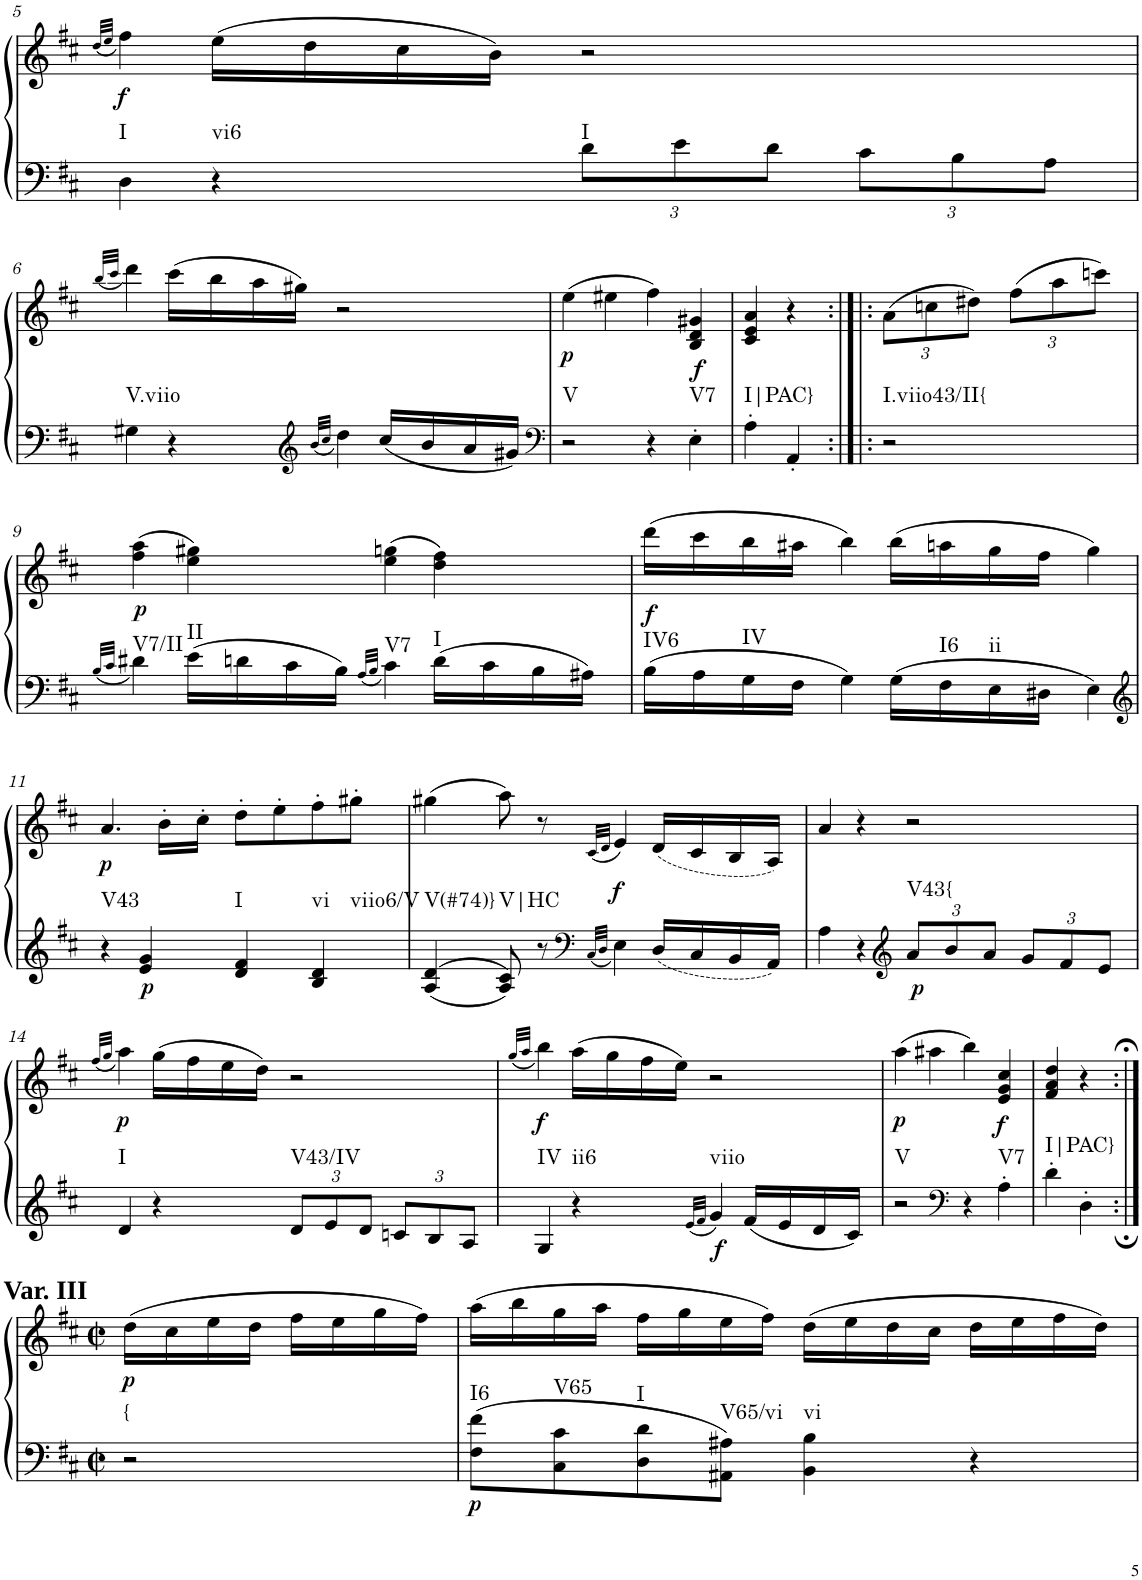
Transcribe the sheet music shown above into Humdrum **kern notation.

**kern	**kern	**dynam	**harte
*part1	*part1	*part1	*part1
*staff2	*staff1	*staff1/2	*
*I"unbenannt2	*	*	*
!!LO:PB:g=z
*clefF4	*clefG2	*	*
*k[f#c#]	*k[f#c#]	*	*
*M2/2	*M2/2	*	*
*met(c|)	*met(c|)	*	*
=5	=5	=5	=5
.	(32qdd/LLL	.	.
.	32qee/JJJ	.	.
!	!	!LO:DY:b	!LO:H:kt=I
4D\	4ff#\)	f	N
!	!	!	!LO:H:kt=vi6
4r	(16ee\LL	.	N
.	16dd\	.	.
.	16cc#\	.	.
.	16b\JJ)	.	.
*Xbrackettup	*	*	*
!	!	!	!LO:H:kt=I
12d\L	2r	.	N
12e\	.	.	.
12d\J	.	.	.
12c#\L	.	.	.
12B\	.	.	.
12A\J	.	.	.
!!LO:LB:g=z
=6	=6	=6	=6
.	(32qbb/LLL	.	.
.	32qccc#/JJJ	.	.
!	!	!	!LO:H:kt=V.viio
4G#X\	4ddd\)	.	N
4r	(16ccc#\LL	.	.
.	16bb\	.	.
.	16aa\	.	.
.	16gg#X\JJ)	.	.
*clefG2	*	*	*
32qb/LLL	.	.	.
32qcc#/JJJ	.	.	.
4dd\	2r	.	.
16cc#/LL	.	.	.
16b/	.	.	.
16a/	.	.	.
16g#X/JJ	.	.	.
=7	=7	=7	=7
*clefF4	*	*	*
!	!	!LO:DY:b	!LO:H:kt=V
2r	(4ee\	p	N
.	4ee#X\	.	.
4r	4ff#\)	.	.
!	!	!LO:DY:b	!LO:H:kt=V7
4E'\	4B/ 4d/ 4g#X/	f	N
=8	=8	=8	=8
!	!	!	!LO:H:kt=I|PAC}
4A'\	4c#/ 4e/ 4a/	.	N
4AA'/	4r	.	.
=8X1:|!|:	=8X1:|!|:	=8X1:|!|:	=8X1:|!|:
*	*Xbrackettup	*	*
!	!	!	!LO:H:kt=I.viio43/II{
2r	(12a\L	.	N
.	12ccn\	.	.
.	12dd#X\J)	.	.
.	(12ff#\L	.	.
.	12aa\	.	.
.	12cccn\J)	.	.
!!LO:LB:g=z
=9	=9	=9	=9
32qB/LLL	.	.	.
32qc#/JJJ	.	.	.
!	!	!LO:DY:b	!LO:H:kt=V7/II
4d#X\	(4ff#\ 4aa\	p	N
!	!	!	!LO:H:kt=II
16e\LL	4ee\ 4gg#X\)	.	N
16dn\	.	.	.
16c#\	.	.	.
16B\JJ	.	.	.
32qA/LLL	.	.	.
32qB/JJJ	.	.	.
!	!	!	!LO:H:kt=V7
4c#\	(4ee\ 4ggn\	.	N
!	!	!	!LO:H:kt=I
16d\LL	4dd\ 4ff#\)	.	N
16c#\	.	.	.
16B\	.	.	.
16A#X\JJ	.	.	.
=10	=10	=10	=10
!	!	!LO:DY:b	!LO:H:kt=IV6
16B\LL	(16ddd\LL	f	N
16A\	16ccc#\	.	.
!	!	!	!LO:H:kt=IV
16G\	16bb\	.	N
16F#\JJ	16aa#X\JJ	.	.
4G\	4bb\)	.	.
16G\LL	(16bb\LL	.	.
!	!	!	!LO:H:kt=I6
16F#\	16aan\	.	N
!	!	!	!LO:H:kt=ii
16E\	16gg\	.	N
16D#X\JJ	16ff#\JJ	.	.
4E\	4gg\)	.	.
!!LO:LB:g=z
=11	=11	=11	=11
*clefG2	*	*	*
!	!	!LO:DY:b	!LO:H:kt=V43
4r	4.a/	p	N
!	!	!LO:DY:b=2	!
4e/ 4g/	.	p	.
.	16b'\LL	.	.
.	16cc#'\JJ	.	.
!	!	!	!LO:H:kt=I
4d/ 4f#/	8dd'\L	.	N
.	8ee'\	.	.
!	!	!	!LO:H:n=1:kt=vi
!	!	!	!LO:H:n=2:kt=viio6/V
4B/ 4d/	8ff#'\	.	N N
.	8gg#X'\J	.	.
=12	=12	=12	=12
!	!	!	!LO:H:kt=V(#74)}
4A/ 4d/	(4gg#X\	.	N
!	!	!	!LO:H:kt=V|HC
8A/ 8c#/	8aa\)	.	N
8r	8r	.	.
*clefF4	*	*	*
32qC#/LLL	(32qc#/LLL	.	.
32qD/JJJ	32qd/JJJ	.	.
!	!	!LO:DY:b	!
4E\	4e/)	f	.
16D/LL	(16d/LL	.	.
16C#/	16c#/	.	.
16BB/	16B/	.	.
16AA/JJ	16A/JJ)	.	.
=13	=13	=13	=13
4A\	4a/	.	.
4r	4r	.	.
*clefG2	*	*	*
!	!	!LO:DY:b=2	!LO:H:kt=V43{
12a/L	2r	p	N
12b/	.	.	.
12a/J	.	.	.
12g/L	.	.	.
12f#/	.	.	.
12e/J	.	.	.
!!LO:LB:g=z
=14	=14	=14	=14
.	(32qff#/LLL	.	.
.	32qgg/JJJ	.	.
!	!	!LO:DY:b	!LO:H:kt=I
4d/	4aa\)	p	N
4r	(16gg\LL	.	.
.	16ff#\	.	.
.	16ee\	.	.
.	16dd\JJ)	.	.
!	!	!	!LO:H:kt=V43/IV
12d/L	2r	.	N
12e/	.	.	.
12d/J	.	.	.
12cn/L	.	.	.
12B/	.	.	.
12A/J	.	.	.
=15	=15	=15	=15
.	(32qgg/LLL	.	.
.	32qaa/JJJ	.	.
!	!	!LO:DY:b	!LO:H:kt=IV
4G/	4bb\)	f	N
!	!	!	!LO:H:kt=ii6
4r	(16aa\LL	.	N
.	16gg\	.	.
.	16ff#\	.	.
.	16ee\JJ)	.	.
32qe/LLL	.	.	.
32qf#/JJJ	.	.	.
!	!	!LO:DY:b=2	!LO:H:kt=viio
4g/	2r	f	N
16f#/LL	.	.	.
16e/	.	.	.
16d/	.	.	.
16c#/JJ	.	.	.
=16	=16	=16	=16
!	!	!LO:DY:b	!LO:H:kt=V
2r	(4aa\	p	N
.	4aa#X\	.	.
*clefF4	*	*	*
4r	4bb\)	.	.
!	!	!LO:DY:b	!LO:H:kt=V7
4A'\	4e/ 4g/ 4cc#/	f	N
=17	=17	=17	=17
!	!	!	!LO:H:kt=I|PAC}
4d'\	4f#/ 4a/ 4dd/	.	N
4D'\	4r	.	.
!!LO:LB:g=z
=:|!	=:|!	=:|!	=:|!
*clefF4	*clefG2	*	*
*M2/2	*M2/2	*	*
*met(c|)	*met(c|)	*	*
!	!LO:TX:a:B:t=Var. III	!	!
!	!	!LO:DY:b	!LO:H:kt={
2r	(16dd\LL	p	N
.	16cc#\	.	.
.	16ee\	.	.
.	16dd\JJ	.	.
.	16ff#\LL	.	.
.	16ee\	.	.
.	16gg\	.	.
.	16ff#\JJ)	.	.
=1	=1	=1	=1
!	!	!LO:DY:b=2	!LO:H:kt=I6
8F#\ 8f#\L	(16aa\LL	p	N
.	16bb\	.	.
!	!	!	!LO:H:kt=V65
8C#\ 8c#\	16gg\	.	N
.	16aa\JJ	.	.
!	!	!	!LO:H:kt=I
8D\ 8d\	16ff#\LL	.	N
.	16gg\	.	.
!	!	!	!LO:H:kt=V65/vi
8AA#X\ 8A#X\J	16ee\	.	N
.	16ff#\JJ)	.	.
!	!	!	!LO:H:kt=vi
4BB\ 4B\	(16dd\LL	.	N
.	16ee\	.	.
.	16dd\	.	.
.	16cc#\JJ	.	.
4r	16dd\LL	.	.
.	16ee\	.	.
.	16ff#\	.	.
.	16dd\JJ)	.	.
=	=	=	=
*-	*-	*-	*-
